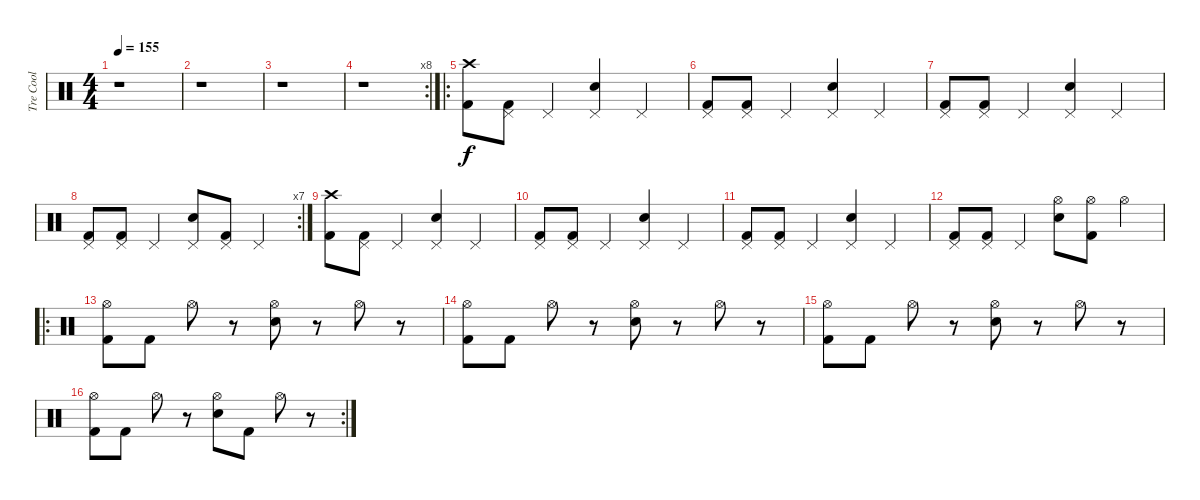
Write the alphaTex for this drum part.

\track ("Tre Cool" "Tre Cool") {instrument percussion}
\staff {score}
\articulation defaults
\ts (4 4)
\tempo 155
\clef neutral
\ks c
r.1{dy f} |
r.1 |
r.1 |
\rc 8
r.1 |
\ro
("Kick (hit) 2" "Crash high (hit)").8 ("Kick (hit) 2" "Pedal Hi-Hat (hit)").8 "Pedal Hi-Hat (hit)".4 ("Electric Snare (hit)" "Pedal Hi-Hat (hit)").4 "Pedal Hi-Hat (hit)".4 |
("Kick (hit) 2" "Pedal Hi-Hat (hit)").8 ("Kick (hit) 2" "Pedal Hi-Hat (hit)").8 "Pedal Hi-Hat (hit)".4 ("Electric Snare (hit)" "Pedal Hi-Hat (hit)").4 "Pedal Hi-Hat (hit)".4 |
("Kick (hit) 2" "Pedal Hi-Hat (hit)").8 ("Kick (hit) 2" "Pedal Hi-Hat (hit)").8 "Pedal Hi-Hat (hit)".4 ("Electric Snare (hit)" "Pedal Hi-Hat (hit)").4 "Pedal Hi-Hat (hit)".4 |
\rc 7
("Kick (hit) 2" "Pedal Hi-Hat (hit)").8 ("Kick (hit) 2" "Pedal Hi-Hat (hit)").8 "Pedal Hi-Hat (hit)".4 ("Electric Snare (hit)" "Pedal Hi-Hat (hit)").8 ("Kick (hit) 2" "Pedal Hi-Hat (hit)").8 "Pedal Hi-Hat (hit)".4 |
("Kick (hit) 2" "Crash high (hit)").8 ("Kick (hit) 2" "Pedal Hi-Hat (hit)").8 "Pedal Hi-Hat (hit)".4 ("Electric Snare (hit)" "Pedal Hi-Hat (hit)").4 "Pedal Hi-Hat (hit)".4 |
("Kick (hit) 2" "Pedal Hi-Hat (hit)").8 ("Kick (hit) 2" "Pedal Hi-Hat (hit)").8 "Pedal Hi-Hat (hit)".4 ("Electric Snare (hit)" "Pedal Hi-Hat (hit)").4 "Pedal Hi-Hat (hit)".4 |
("Kick (hit) 2" "Pedal Hi-Hat (hit)").8 ("Kick (hit) 2" "Pedal Hi-Hat (hit)").8 "Pedal Hi-Hat (hit)".4 ("Electric Snare (hit)" "Pedal Hi-Hat (hit)").4 "Pedal Hi-Hat (hit)".4 |
("Kick (hit) 2" "Pedal Hi-Hat (hit)").8 ("Kick (hit) 2" "Pedal Hi-Hat (hit)").8 "Pedal Hi-Hat (hit)".4 ("Electric Snare (hit)" "Hi-Hat (open)").8 ("Kick (hit) 2" "Hi-Hat (open)").8 "Hi-Hat (open)".4 |
\ro
("Kick (hit) 2" "Hi-Hat (open)").8 "Kick (hit) 2".8 "Hi-Hat (open)".8 r.8 ("Electric Snare (hit)" "Hi-Hat (open)").8 r.8 "Hi-Hat (open)".8 r.8 |
("Kick (hit) 2" "Hi-Hat (open)").8 "Kick (hit) 2".8 "Hi-Hat (open)".8 r.8 ("Electric Snare (hit)" "Hi-Hat (open)").8 r.8 "Hi-Hat (open)".8 r.8 |
("Kick (hit) 2" "Hi-Hat (open)").8 "Kick (hit) 2".8 "Hi-Hat (open)".8 r.8 ("Electric Snare (hit)" "Hi-Hat (open)").8 r.8 "Hi-Hat (open)".8 r.8 |
\rc 2
("Kick (hit) 2" "Hi-Hat (open)").8 "Kick (hit) 2".8 "Hi-Hat (open)".8 r.8 ("Electric Snare (hit)" "Hi-Hat (open)").8 "Kick (hit) 2".8 "Hi-Hat (open)".8 r.8
